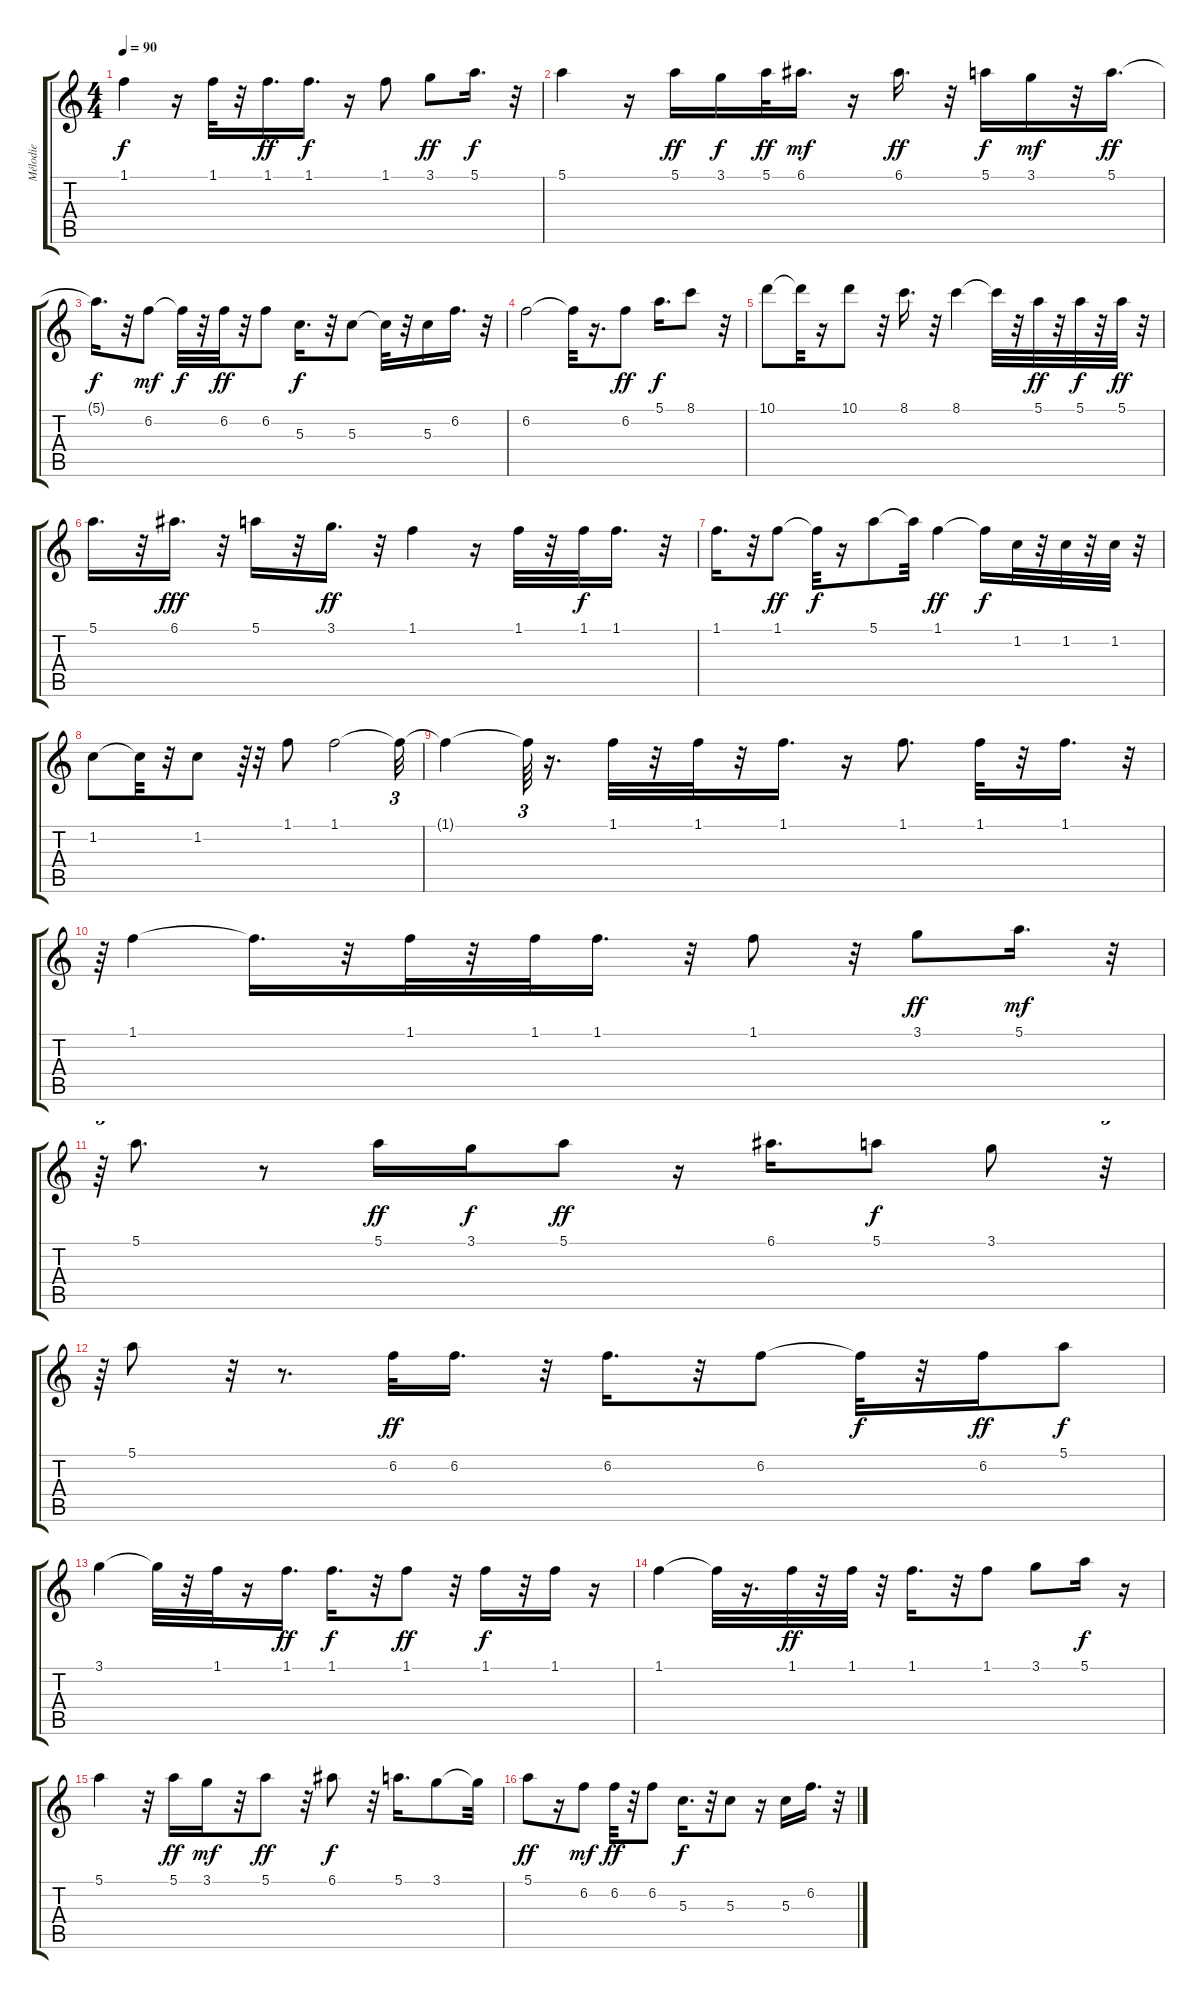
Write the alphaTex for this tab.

\track ("Mélodie" "Mélodie") {instrument electricguitarjazz}
\staff {score tabs}
\tuning (E4 B3 G3 D3 A2 E2) {hide}
\ts (4 4)
\tempo 90
\clef g2
\ks c
1.1{t}.4{dy f} r.16 1.1.32 r.32 1.1.16{d dy ff} 1.1.16{d dy f} r.16 1.1.8 3.1.8{dy ff} 5.1.16{d dy f} r.32 |
5.1.4 r.16 5.1.16{dy ff} 3.1.16{dy f} 5.1.32{dy ff} 6.1.16{d dy mf} r.16 6.1.16{d dy ff} r.32 5.1.16{dy f} 3.1.16{dy mf} r.32 5.1.16{d dy ff} |
5.1{t}.16{d dy f} r.32 6.2.8{dy mf} 6.2{t}.32{dy f} r.32 6.2.32{dy ff} r.32 6.2.8 5.3.16{d dy f} r.32 5.3.8 5.3{t}.32 r.32 5.3.16 6.2.16{d} r.32 |
6.2.2 6.2{t}.32 r.16{d} 6.2.8{dy ff} 5.1.16{d dy f} 8.1.8 r.32 |
10.1.8 10.1{t}.32 r.16 10.1.8 r.32 8.1.16{d} r.32 8.1.4 8.1{t}.32 r.32 5.1.32{dy ff} r.32 5.1.32{dy f} r.32 5.1.32{dy ff} r.32 |
5.1.16{d} r.32 6.1.16{d dy fff} r.32 5.1.16 r.32 3.1.16{d dy ff} r.32 1.1.4 r.16 1.1.32 r.32 1.1.32{dy f} 1.1.16{d} r.32 |
1.1.16{d} r.32 1.1.8{dy ff} 1.1{t}.32{dy f} r.16 5.1.8 5.1{t}.32 1.1.4{dy ff} 1.1{t}.16{dy f} 1.2.32 r.32 1.2.32 r.32 1.2.32 r.32 |
1.2.8 1.2{t}.32 r.32 1.2.8 r.64{tu (3 2)} r.32 1.1.8 1.1.2 1.1{t}.32{tu (3 2)} |
1.1{t}.4 1.1{t}.64{tu (3 2)} r.16{d} 1.1.32 r.32 1.1.32 r.32 1.1.16{d} r.16 1.1.8{d} 1.1.32 r.32 1.1.16{d} r.32{tu (3 2)} |
r.64{tu (3 2)} 1.1.4 1.1{t}.16{d} r.32 1.1.32 r.32 1.1.32 1.1.16{d} r.32 1.1.8 r.32 3.1.8{dy ff} 5.1.16{d dy mf} r.32{tu (3 2)} |
r.64{tu (3 2)} 5.1.8{d} r.8 5.1.16{dy ff} 3.1.16{dy f} 5.1.8{dy ff} r.16 6.1.16{d} 5.1.8{dy f} 3.1.8 r.32{tu (3 2)} |
r.64{tu (3 2)} 5.1.8 r.32{tu (3 2)} r.8{d} 6.2.32{dy ff} 6.2.16{d} r.32 6.2.16{d} r.32 6.2.8 6.2{t}.32{dy f} r.32 6.2.16{dy ff} 5.1.8{dy f} |
3.1.4 3.1{t}.32 r.32 1.1.32 r.16 1.1.16{d dy ff} 1.1.16{d dy f} r.32 1.1.8{dy ff} r.32 1.1.16{dy f} r.32 1.1.16 r.16 |
1.1.4 1.1{t}.32 r.16{d} 1.1.32{dy ff} r.32 1.1.32 r.32 1.1.16{d} r.32 1.1.8 3.1.8 5.1.16{dy f} r.16 |
5.1.4 r.32 5.1.16{dy ff} 3.1.16{dy mf} r.32 5.1.8{dy ff} r.32 6.1.8{dy f} r.32 5.1.16{d} 3.1.8 3.1{t}.32 |
5.1.8{dy ff} r.16 6.2.8{dy mf} 6.2.32{dy ff} r.32 6.2.8 5.3.16{d dy f} r.32 5.3.8 r.16 5.3.16 6.2.16{d} r.32
